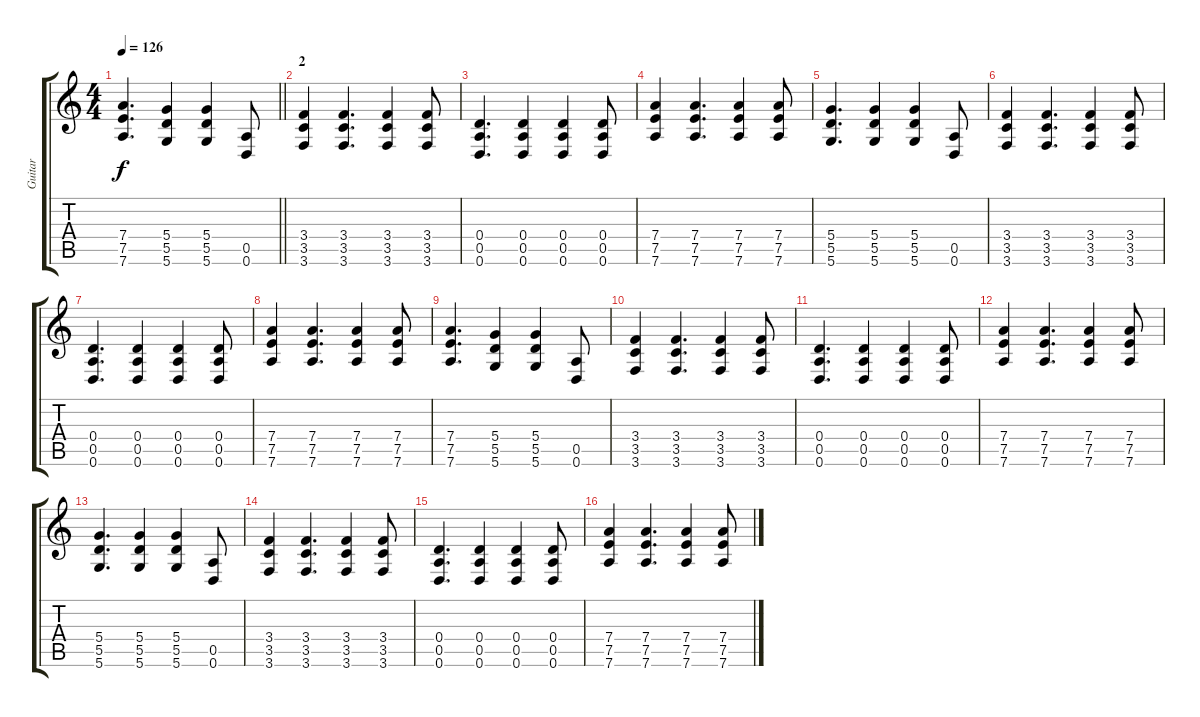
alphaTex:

\track ("Guitar" "Guitar") {instrument acousticguitarsteel}
\staff {score tabs}
\tuning (E4 B3 G3 D3 A2 D2) {hide}
\ts (4 4)
\tempo 126
\clef g2
\barLineRight lightlight
\ks c
(7.4 7.5 7.6).4{d dy f} (5.4 5.5 5.6).4 (5.4 5.5 5.6).4 (0.5 0.6).8 |
\section ("" "2")
(3.4 3.5 3.6).4 (3.4 3.5 3.6).4{d} (3.4 3.5 3.6).4 (3.4 3.5 3.6).8 |
(0.4 0.5 0.6).4{d} (0.4 0.5 0.6).4 (0.4 0.5 0.6).4 (0.4 0.5 0.6).8 |
(7.4 7.5 7.6).4 (7.4 7.5 7.6).4{d} (7.4 7.5 7.6).4 (7.4 7.5 7.6).8 |
(5.4 5.5 5.6).4{d} (5.4 5.5 5.6).4 (5.4 5.5 5.6).4 (0.5 0.6).8 |
(3.4 3.5 3.6).4 (3.4 3.5 3.6).4{d} (3.4 3.5 3.6).4 (3.4 3.5 3.6).8 |
(0.4 0.5 0.6).4{d} (0.4 0.5 0.6).4 (0.4 0.5 0.6).4 (0.4 0.5 0.6).8 |
(7.4 7.5 7.6).4 (7.4 7.5 7.6).4{d} (7.4 7.5 7.6).4 (7.4 7.5 7.6).8 |
(7.4 7.5 7.6).4{d} (5.4 5.5 5.6).4 (5.4 5.5 5.6).4 (0.5 0.6).8 |
(3.4 3.5 3.6).4 (3.4 3.5 3.6).4{d} (3.4 3.5 3.6).4 (3.4 3.5 3.6).8 |
(0.4 0.5 0.6).4{d} (0.4 0.5 0.6).4 (0.4 0.5 0.6).4 (0.4 0.5 0.6).8 |
(7.4 7.5 7.6).4 (7.4 7.5 7.6).4{d} (7.4 7.5 7.6).4 (7.4 7.5 7.6).8 |
(5.4 5.5 5.6).4{d} (5.4 5.5 5.6).4 (5.4 5.5 5.6).4 (0.5 0.6).8 |
(3.4 3.5 3.6).4 (3.4 3.5 3.6).4{d} (3.4 3.5 3.6).4 (3.4 3.5 3.6).8 |
(0.4 0.5 0.6).4{d} (0.4 0.5 0.6).4 (0.4 0.5 0.6).4 (0.4 0.5 0.6).8 |
(7.4 7.5 7.6).4 (7.4 7.5 7.6).4{d} (7.4 7.5 7.6).4 (7.4 7.5 7.6).8
